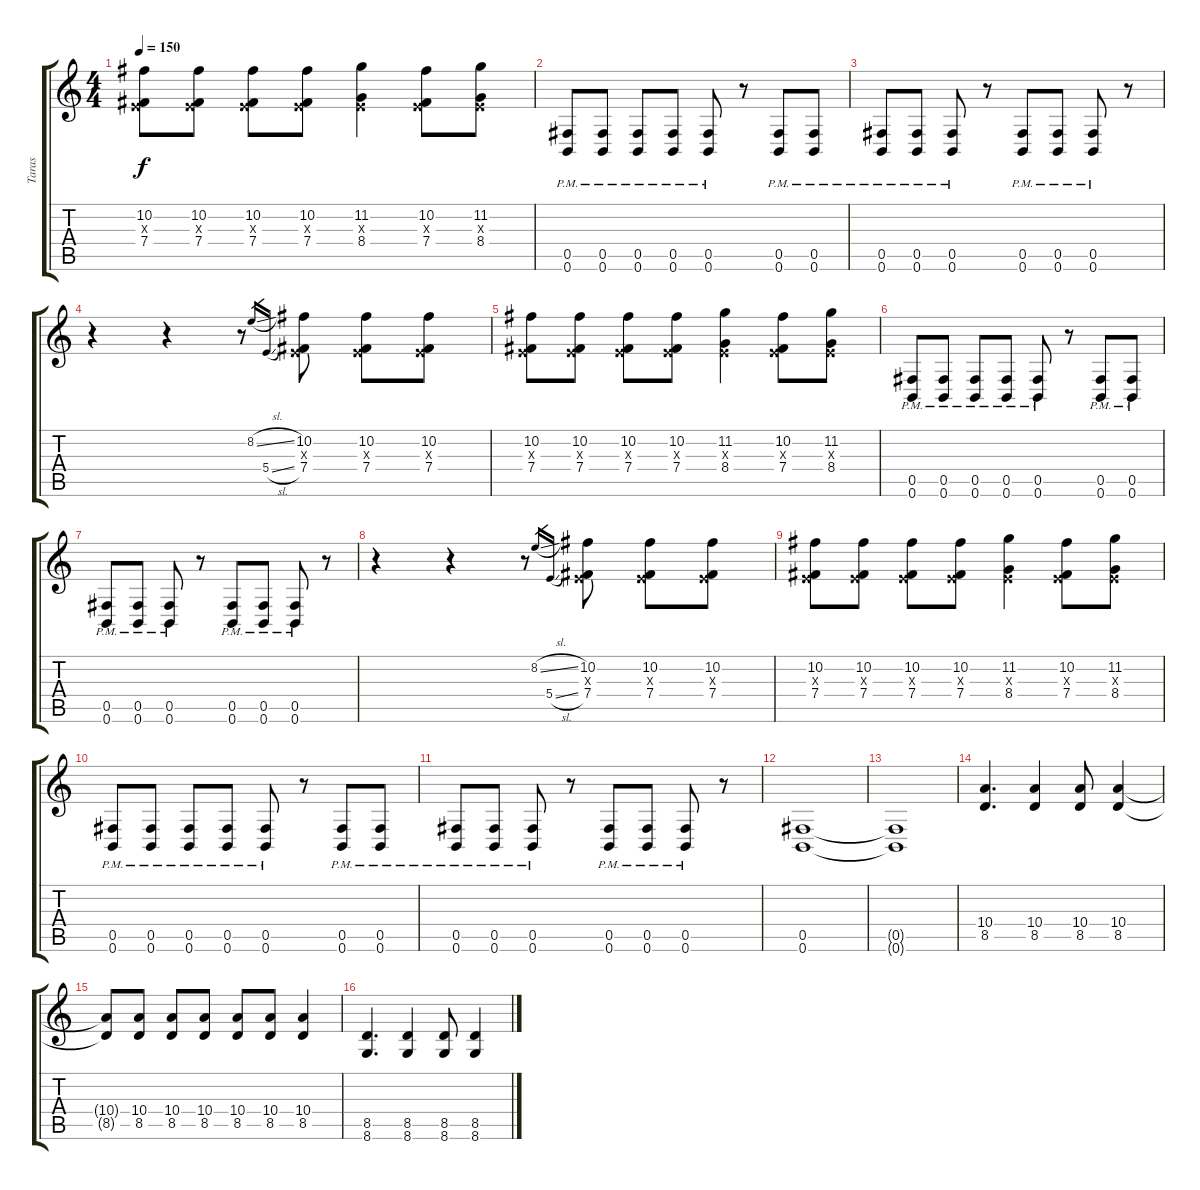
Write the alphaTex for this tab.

\track ("Taras" "Taras") {instrument distortionguitar}
\staff {score tabs}
\tuning (Db4 Ab3 E3 B2 Gb2 B1) {hide}
\ts (4 4)
\tempo 150
\clef g2
\ks c
(10.2 0.3{x} 7.4).8{dy f} (10.2 0.3{x} 7.4).8 (10.2 0.3{x} 7.4).8 (10.2 0.3{x} 7.4).8 (11.2 0.3{x} 8.4).4 (10.2 0.3{x} 7.4).8 (11.2 0.3{x} 8.4).8 |
(0.5{pm} 0.6{pm}).8 (0.5{pm} 0.6{pm}).8 (0.5{pm} 0.6{pm}).8 (0.5{pm} 0.6{pm}).8 (0.5{pm} 0.6{pm}).8 r.8 (0.5{pm} 0.6{pm}).8 (0.5{pm} 0.6{pm}).8 |
(0.5{pm} 0.6{pm}).8 (0.5{pm} 0.6{pm}).8 (0.5{pm} 0.6{pm}).8 r.8 (0.5{pm} 0.6{pm}).8 (0.5{pm} 0.6{pm}).8 (0.5{pm} 0.6{pm}).8 r.8 |
r.4 r.4 r.8 8.2{sl}.16{gr} 5.4{sl}.16{gr} (10.2 0.3{x} 7.4).8 (10.2 0.3{x} 7.4).8 (10.2 0.3{x} 7.4).8 |
(10.2 0.3{x} 7.4).8 (10.2 0.3{x} 7.4).8 (10.2 0.3{x} 7.4).8 (10.2 0.3{x} 7.4).8 (11.2 0.3{x} 8.4).4 (10.2 0.3{x} 7.4).8 (11.2 0.3{x} 8.4).8 |
(0.5{pm} 0.6{pm}).8 (0.5{pm} 0.6{pm}).8 (0.5{pm} 0.6{pm}).8 (0.5{pm} 0.6{pm}).8 (0.5{pm} 0.6{pm}).8 r.8 (0.5{pm} 0.6{pm}).8 (0.5{pm} 0.6{pm}).8 |
(0.5{pm} 0.6{pm}).8 (0.5{pm} 0.6{pm}).8 (0.5{pm} 0.6{pm}).8 r.8 (0.5{pm} 0.6{pm}).8 (0.5{pm} 0.6{pm}).8 (0.5{pm} 0.6{pm}).8 r.8 |
r.4 r.4 r.8 8.2{sl}.16{gr} 5.4{sl}.16{gr} (10.2 0.3{x} 7.4).8 (10.2 0.3{x} 7.4).8 (10.2 0.3{x} 7.4).8 |
(10.2 0.3{x} 7.4).8 (10.2 0.3{x} 7.4).8 (10.2 0.3{x} 7.4).8 (10.2 0.3{x} 7.4).8 (11.2 0.3{x} 8.4).4 (10.2 0.3{x} 7.4).8 (11.2 0.3{x} 8.4).8 |
(0.5{pm} 0.6{pm}).8 (0.5{pm} 0.6{pm}).8 (0.5{pm} 0.6{pm}).8 (0.5{pm} 0.6{pm}).8 (0.5{pm} 0.6{pm}).8 r.8 (0.5{pm} 0.6{pm}).8 (0.5{pm} 0.6{pm}).8 |
(0.5{pm} 0.6{pm}).8 (0.5{pm} 0.6{pm}).8 (0.5{pm} 0.6{pm}).8 r.8 (0.5{pm} 0.6{pm}).8 (0.5{pm} 0.6{pm}).8 (0.5{pm} 0.6{pm}).8 r.8 |
(0.5 0.6).1 |
(0.5{t} 0.6{t}).1 |
(10.4 8.5).4{d instrument electricguitarclean} (10.4 8.5).4 (10.4 8.5).8 (10.4 8.5).4 |
(10.4{t} 8.5{t}).8 (10.4 8.5).8 (10.4 8.5).8 (10.4 8.5).8 (10.4 8.5).8 (10.4 8.5).8 (10.4 8.5).4 |
(8.5 8.6).4{d} (8.5 8.6).4 (8.5 8.6).8 (8.5 8.6).4
